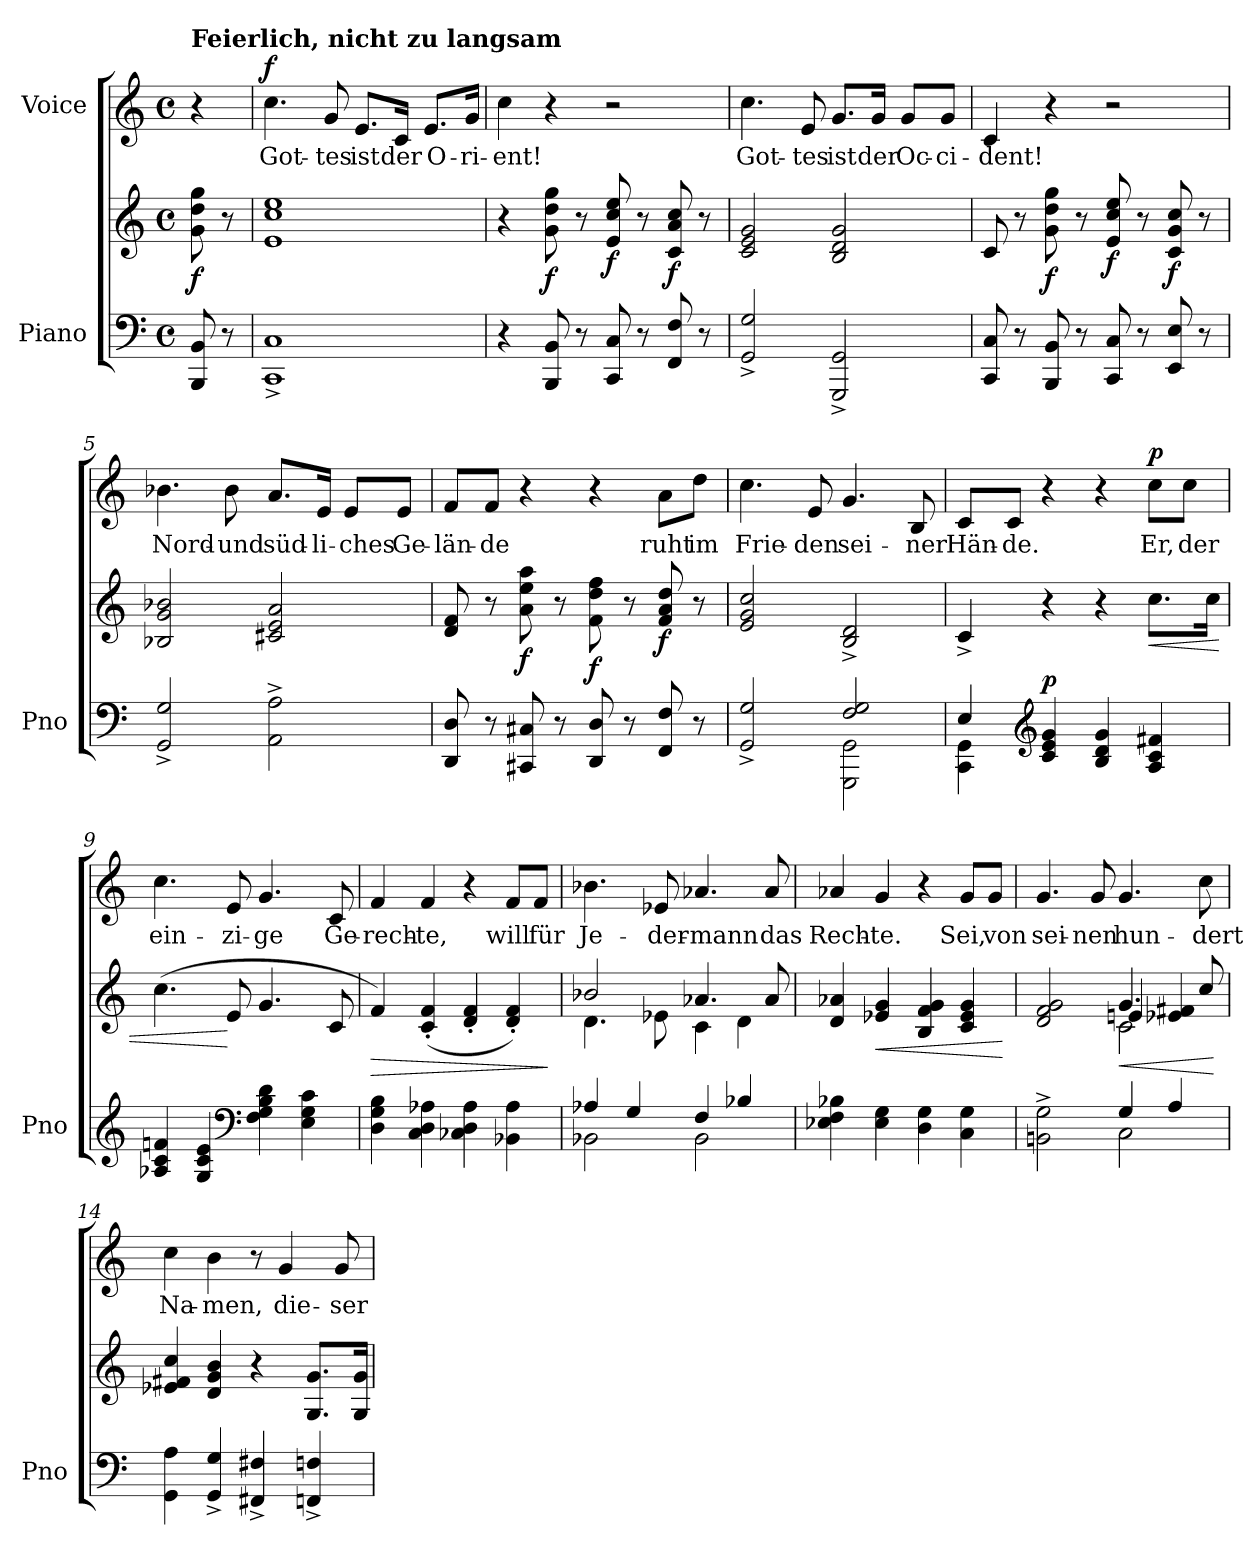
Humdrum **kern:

**kern	**kern	**dynam	**kern	**text	**dynam
*part2	*part2	*part2	*part1	*part1	*part1
*staff3	*staff2	*staff2/3	*staff1	*staff1	*staff1
*I"Piano	*	*	*I"Voice	*	*
*I'Pno	*	*	*	*	*
*clefF4	*clefG2	*	*clefG2	*	*
*k[]	*k[]	*	*k[]	*	*
*M4/4	*M4/4	*	*M4/4	*	*
*met(c)	*met(c)	*	*met(c)	*	*
=	=	=	=	=	=
!	!	!	!LO:TX:a:B:t=Feierlich, nicht zu langsam	!	!
!	!	!LO:DY:b	!	!	!
8BBB/ 8BB/	8g\ 8dd\ 8gg\	f	4r	.	.
8r	8r	.	.	.	.
=1	=1	=1	=1	=1	=1
!	!	!	!	!LO:LY:b	!LO:DY:a
1CC^ 1C^	1e 1cc 1ee	.	4.cc\	Got-	f
!	!	!	!	!LO:LY:b	!
.	.	.	8g/	-tes	.
!	!	!	!	!LO:LY:b	!
.	.	.	8.e/L	ist	.
!	!	!	!	!LO:LY:b	!
.	.	.	16c/Jk	der	.
!	!	!	!	!LO:LY:b	!
.	.	.	8.e/L	O-	.
!	!	!	!	!LO:LY:b	!
.	.	.	16g/Jk	-ri-	.
=2	=2	=2	=2	=2	=2
!	!	!	!	!LO:LY:b	!
4r	4r	.	4cc\	-ent!	.
!	!	!LO:DY:b	!	!	!
8BBB/ 8BB/	8g\ 8dd\ 8gg\	f	4r	.	.
8r	8r	.	.	.	.
!	!	!LO:DY:b	!	!	!
8CC/ 8C/	8e/ 8cc/ 8ee/	f	2r	.	.
8r	8r	.	.	.	.
!	!	!LO:DY:b	!	!	!
8FF/ 8F/	8c/ 8a/ 8cc/	f	.	.	.
8r	8r	.	.	.	.
=3	=3	=3	=3	=3	=3
!	!	!	!	!LO:LY:b	!
2GG/^ 2G/^	2c/ 2e/ 2g/	.	4.cc\	Got-	.
!	!	!	!	!LO:LY:b	!
.	.	.	8e/	-tes	.
!	!	!	!	!LO:LY:b	!
2GGG/^ 2GG/^	2B/ 2d/ 2g/	.	8.g/L	ist	.
!	!	!	!	!LO:LY:b	!
.	.	.	16g/Jk	der	.
!	!	!	!	!LO:LY:b	!
.	.	.	8g/L	Oc-	.
!	!	!	!	!LO:LY:b	!
.	.	.	8g/J	-ci-	.
=4	=4	=4	=4	=4	=4
!	!	!	!	!LO:LY:b	!
8CC/ 8C/	8c/	.	4c/	-dent!	.
8r	8r	.	.	.	.
!	!	!LO:DY:b	!	!	!
8BBB/ 8BB/	8g\ 8dd\ 8gg\	f	4r	.	.
8r	8r	.	.	.	.
!	!	!LO:DY:b	!	!	!
8CC/ 8C/	8e/ 8cc/ 8ee/	f	2r	.	.
8r	8r	.	.	.	.
!	!	!LO:DY:b	!	!	!
8EE/ 8E/	8c/ 8g/ 8cc/	f	.	.	.
8r	8r	.	.	.	.
!!LO:LB:g=z
=5	=5	=5	=5	=5	=5
!	!	!	!	!LO:LY:b	!
2GG/^ 2G/^	2B-X/ 2g/ 2b-X/	.	4.b-X\	Nord-	.
!	!	!	!	!LO:LY:b	!
.	.	.	8b-\	-und	.
!	!	!	!	!LO:LY:b	!
2AA\^ 2A\^	2c#X/ 2e/ 2a/	.	8.a/L	süd-	.
!	!	!	!	!LO:LY:b	!
.	.	.	16e/Jk	-li-	.
!	!	!	!	!LO:LY:b	!
.	.	.	8e/L	-ches	.
!	!	!	!	!LO:LY:b	!
.	.	.	8e/J	Ge-	.
=6	=6	=6	=6	=6	=6
!	!	!	!	!LO:LY:b	!
8DD/ 8D/	8d/ 8f/	.	8f/L	-län-	.
!	!	!	!	!LO:LY:b	!
8r	8r	.	8f/J	-de	.
!	!	!LO:DY:b	!	!	!
8CC#X/ 8C#X/	8a\ 8ee\ 8aa\	f	4r	.	.
8r	8r	.	.	.	.
!	!	!LO:DY:b	!	!	!
8DD/ 8D/	8f\ 8dd\ 8ff\	f	4r	.	.
8r	8r	.	.	.	.
!	!	!LO:DY:b	!	!LO:LY:b	!
8FF/ 8F/	8f/ 8a/ 8dd/	f	8a\L	ruht	.
!	!	!	!	!LO:LY:b	!
8r	8r	.	8dd\J	im	.
=7	=7	=7	=7	=7	=7
*^	*	*	*	*	*
!	!	!	!	!	!LO:LY:b	!
2GG/^ 2G/^	2ryy	2e/ 2g/ 2cc/	.	4.cc\	Frie-	.
!	!	!	!	!	!LO:LY:b	!
.	.	.	.	8e/	-den	.
!	!	!	!	!	!LO:LY:b	!
2F/ 2G/	2GGG\ 2GG\	2B/^ 2d/^	.	4.g/	sei-	.
!	!	!	!	!	!LO:LY:b	!
.	.	.	.	8B/	-ner	.
=8	=8	=8	=8	=8	=8	=8
!	!	!	!	!	!LO:LY:b	!
4E/	4CC\ 4GG\	4c^/	.	8c/L	Hän-	.
!	!	!	!	!	!LO:LY:b	!
.	.	.	.	8c/J	-de.	.
*clefG2	*	*	*	*	*	*
!	!	!	!LO:DY:a=2	!	!	!
4c/ 4e/ 4g/	2.ryy	4r	p	4r	.	.
4B/ 4d/ 4g/	.	4r	.	4r	.	.
!	!	!	!LO:HP:b	!	!LO:LY:b	!LO:DY:a
4A/ 4c/ 4f#X/	.	8.cc\L	<	8cc\L	Er,	p
!	!	!	!	!	!LO:LY:b	!
.	.	.	.	8cc\J	der	.
.	.	16cc\Jk	.	.	.	.
*v	*v	*	*	*	*	*
=9	=9	=9	=9	=9	=9
!	!	!	!	!LO:LY:b	!
4A-X/ 4c/ 4fn/	(>4.cc\	.	4.cc\	ein-	.
4G/ 4c/ 4e/	.	.	.	.	.
!	!	!	!	!LO:LY:b	!
.	8e/	[	8e/	-zi-	.
*clefF4	*	*	*	*	*
!	!	!	!	!LO:LY:b	!
4F\ 4G\ 4B\ 4d\	4.g/	.	4.g/	-ge	.
4E\ 4G\ 4c\	.	.	.	.	.
!	!	!	!	!LO:LY:b	!
.	8c/	.	8c/	Ge-	.
!!LO:LB:g=z
=10	=10	=10	=10	=10	=10
!	!	!LO:HP:b	!	!LO:LY:b	!
4D\ 4G\ 4B\	4f/)	>	4f/	-rech-	.
!	!	!	!	!LO:LY:b	!
4C\ 4D\ 4A-X\	(<4c/' 4f/'	.	4f/	-te,	.
4C-X\ 4D\ 4A-\	4d/' 4f/'	.	4r	.	.
!	!	!	!	!LO:LY:b	!
4BB-X\ 4A-\	4d/' 4f/')	.	8f/L	will	.
!	!	!	!	!LO:LY:b	!
.	.	.	8f/J	für	.
.	.	]	.	.	.
=11	=11	=11	=11	=11	=11
*^	*^	*	*	*	*
!	!	!	!	!	!	!LO:LY:b	!
4A-X/	2BB-X\	2b-X/	4.d\	.	4.b-X\	Je-	.
4G/	.	.	.	.	.	.	.
!	!	!	!	!	!	!LO:LY:b	!
.	.	.	8e-X\	.	8e-X/	-der-	.
!	!	!	!	!	!	!LO:LY:b	!
4F/	2BB-\	4.a-X/	4c\	.	4.a-X/	-mann	.
4B-X/	.	.	4d\	.	.	.	.
!	!	!	!	!	!	!LO:LY:b	!
.	.	8a-/	.	.	8a-/	das	.
*v	*v	*	*	*	*	*	*
*	*v	*v	*	*	*	*
=12	=12	=12	=12	=12	=12
!	!	!	!	!LO:LY:b	!
4E-X\ 4F\ 4B-X\	4d/ 4a-X/	.	4a-X/	Rech-	.
!	!	!LO:HP:b	!	!LO:LY:b	!
4E-\ 4G\	4e-X/ 4g/	<	4g/	-te.	.
4D\ 4G\	4B/ 4f/ 4g/	.	4r	.	.
!	!	!	!	!LO:LY:b	!
4C\ 4G\	4c/ 4e-/ 4g/	.	8g/L	Sei,	.
!	!	!	!	!LO:LY:b	!
.	.	.	8g/J	von	.
.	.	[	.	.	.
=13	=13	=13	=13	=13	=13
*^	*^	*	*	*	*
*	*	*	*^	*	*	*	*
!	!	!	!	!	!	!	!LO:LY:b	!
2BBn\^ 2G\^	2ryy	2d/ 2f/ 2g/	2ryy	2ryy	.	4.g/	sei-	.
!	!	!	!	!	!	!	!LO:LY:b	!
.	.	.	.	.	.	8g/	-nen	.
!	!	!	!	!	!LO:HP:b	!	!LO:LY:b	!
4G/	2C\	4.g/	2c\	4en/	<	4.g/	hun-	.
4A/	.	.	.	4e-X/ 4f#X/	.	.	.	.
!	!	!	!	!	!	!	!LO:LY:b	!
.	.	8cc/	.	.	.	8cc\	-dert	.
*v	*v	*	*	*	*	*	*	*
*	*v	*v	*v	*	*	*	*
.	.	[	.	.	.
=14	=14	=14	=14	=14	=14
!	!	!	!	!LO:LY:b	!
4GG\ 4A\	4e-X/ 4f#X/ 4cc/	.	4cc\	Na-	.
!	!	!	!	!LO:LY:b	!
4GG/^ 4G/^	4d/ 4g/ 4b/	.	4b\	-men,	.
4FF#X/^ 4F#X/^	4r	.	8r	.	.
!	!	!	!	!LO:LY:b	!
.	.	.	4g/	die-	.
4FFn/^ 4Fn/^	8.G/ 8.g/L	.	.	.	.
!	!	!	!	!LO:LY:b	!
.	.	.	8g/	-ser	.
.	16G/ 16g/Jk	.	.	.	.
=	=	=	=	=	=
*-	*-	*-	*-	*-	*-
